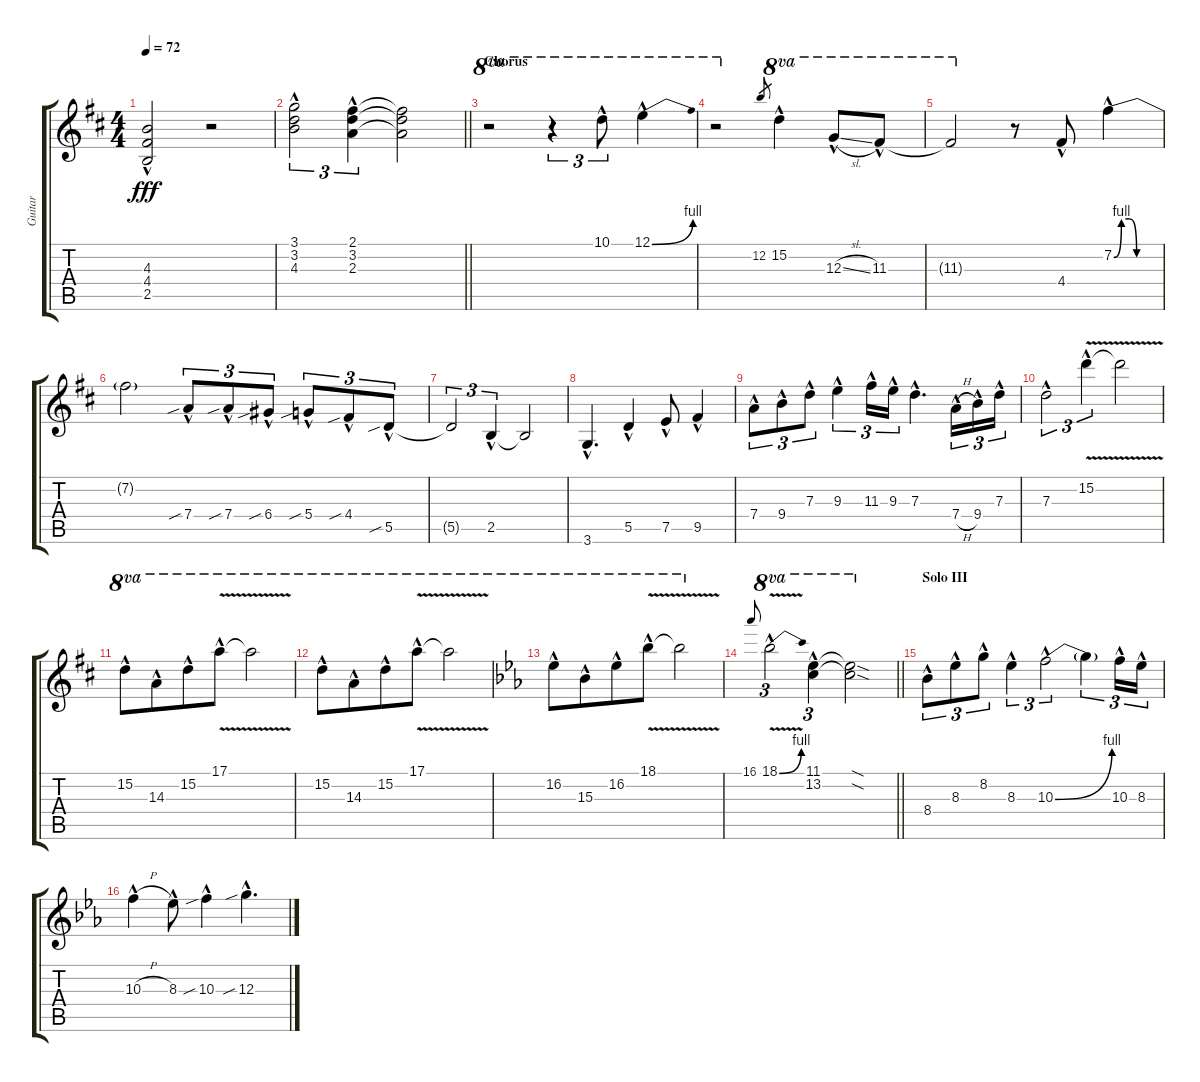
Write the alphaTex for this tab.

\track ("Guitar " "Guitar ") {instrument electricguitarjazz}
\staff {score tabs}
\tuning (E4 B3 G3 D3 A2 E2) {hide}
\ts (4 4)
\tempo 72
\clef g2
\ks d
(4.3{hac} 4.4{hac} 2.5{hac}).2{dy fff} r.2 |
\barLineRight lightlight
(3.1{hac} 3.2{hac} 4.3{hac}).2{tu (3 2)} (2.1{hac} 3.2{hac} 2.3{hac}).4{tu (3 2)} (2.1{t} 3.2{t} 2.3{t}).2 |
\section ("" "Chorus")
r.2{ot 8va} r.4{tu (3 2) ot 8va} 10.1{hac}.8{tu (3 2) ot 8va} 12.1{be (bend 0 0 60 4) hac}.4{ot 8va} |
r.2{ot 8va} 12.2.8{gr} 15.2{hac}.4{ot 8va} 12.3{sl hac}.8{ot 8va} 11.3{hac}.8{ot 8va} |
11.3{t}.2{ot 8va} r.8 4.4{hac}.8 7.2{be (custom 0 0 10 4 20 4 30 0 60 0) hac}.4 |
7.2{t}.2 7.4{sib hac}.8{tu (3 2)} 7.4{sib hac}.8{tu (3 2)} 6.4{sib hac}.8{tu (3 2)} 5.4{sib hac}.8{tu (3 2)} 4.4{sib hac}.8{tu (3 2)} 5.5{sib hac}.8{tu (3 2)} |
5.5{t}.2{tu (3 2)} 2.5{hac}.4{tu (3 2)} 2.5{t}.2 |
3.6{hac}.4{d} 5.5{hac}.4 7.5{hac}.8 9.5{hac}.4 |
7.4{hac}.8{tu (3 2)} 9.4{hac}.8{tu (3 2)} 7.3{hac}.8{tu (3 2)} 9.3{hac}.4{tu (3 2)} 11.3{hac}.16{tu (3 2)} 9.3{hac}.16{tu (3 2)} 7.3{hac}.4{d} 7.4{h hac}.16{tu (3 2)} 9.4{hac}.16{tu (3 2)} 7.3{hac}.16{tu (3 2)} |
7.3{hac}.2{tu (3 2)} 15.2{v hac}.4{tu (3 2)} 15.2{t}.2 |
15.2{hac}.8{ot 8va} 14.3{hac}.8{ot 8va beam merge} 15.2{hac}.8{ot 8va} 17.1{v hac}.8{ot 8va} 17.1{t}.2{ot 8va} |
15.2{hac}.8{ot 8va} 14.3{hac}.8{ot 8va beam merge} 15.2{hac}.8{ot 8va} 17.1{v hac}.8{ot 8va} 17.1{t}.2{ot 8va} |
\ks eb
16.2{hac}.8{ot 8va} 15.3{hac}.8{ot 8va beam merge} 16.2{hac}.8{ot 8va} 18.1{v hac}.8{ot 8va} 18.1{t}.2{ot 8va} |
\barLineRight lightlight
16.1.8{gr onbeat} 18.1{be (bend 0 0 60 4) v hac}.2{tu (3 2) ot 8va} (11.1{hac} 13.2{hac}).4{tu (3 2) ot 8va} (11.1{sod t} 13.2{sod t}).2{ot 8va} |
\section ("" "Solo III")
8.4{hac}.8{tu (3 2)} 8.3{hac}.8{tu (3 2)} 8.2{hac}.8{tu (3 2)} 8.3{hac}.4{tu (3 2)} 10.3{be (bend 0 0 60 4) hac}.2{tu (3 2)} 10.3{t}.4{tu (3 2)} 10.3{hac}.16{tu (3 2)} 8.3{hac}.16{tu (3 2)} |
10.3{h hac}.4 8.3{hac}.8 10.3{sib hac}.4 12.3{sib hac}.4{d}
